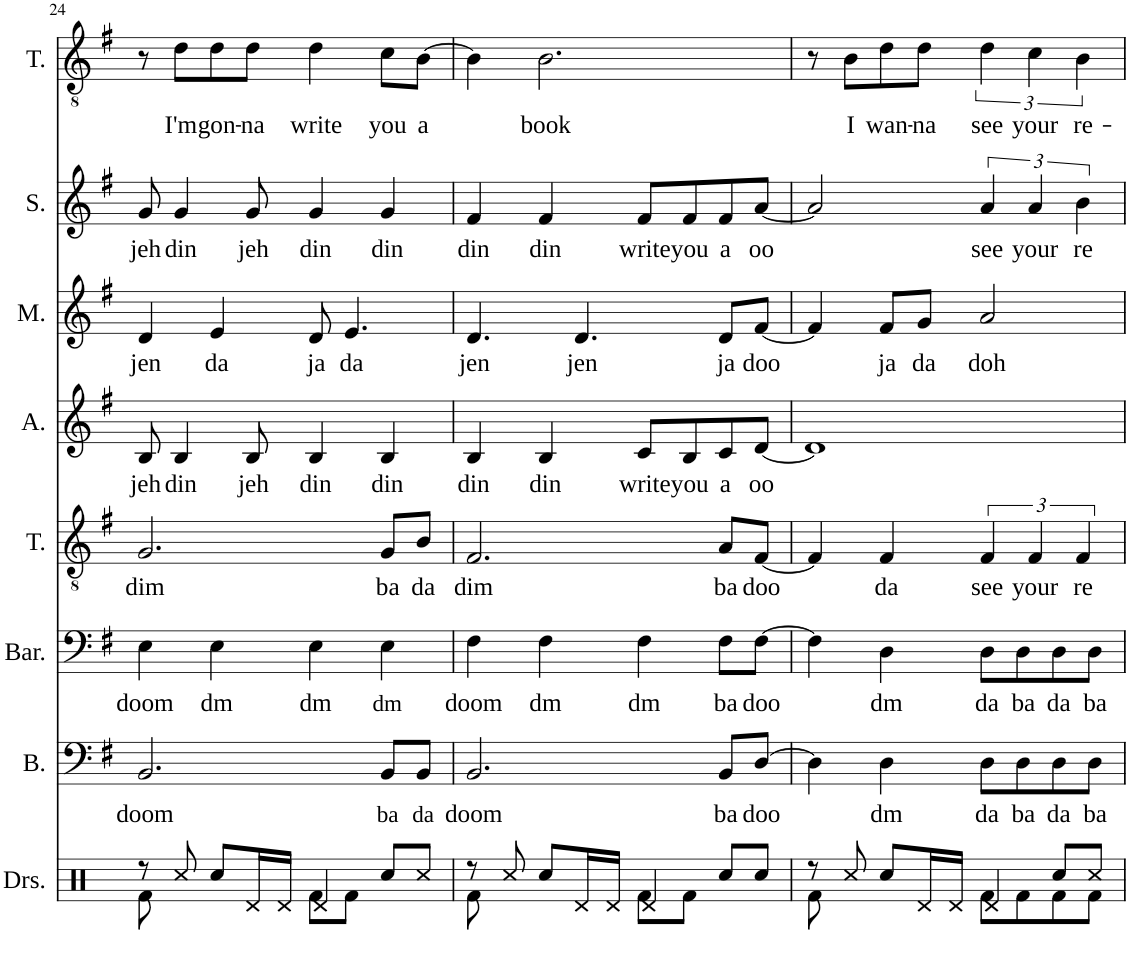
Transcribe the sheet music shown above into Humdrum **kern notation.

**kern	**kern	**text	**kern	**text	**kern	**text	**kern	**text	**kern	**text	**kern	**text	**kern	**text
*part8	*part7	*part7	*part6	*part6	*part5	*part5	*part4	*part4	*part3	*part3	*part2	*part2	*part1	*part1
*staff8	*staff7	*staff7	*staff6	*staff6	*staff5	*staff5	*staff4	*staff4	*staff3	*staff3	*staff2	*staff2	*staff1	*staff1
*I"Drumset	*I"Bass	*	*I"Baritone	*	*I"Tenor	*	*I"Alto	*	*I"Mezzo	*	*I"Soprano	*	*I"Tenor	*
*I'Drs.	*I'B.	*	*I'Bar.	*	*I'T.	*	*I'A.	*	*I'M.	*	*I'S.	*	*I'T.	*
!!LO:PB:g=z
*clefX	*clefF4	*	*clefF4	*	*clefGv2	*	*clefG2	*	*clefG2	*	*clefG2	*	*clefGv2	*
*k[]	*k[f#]	*	*k[f#]	*	*k[f#]	*	*k[f#]	*	*k[f#]	*	*k[f#]	*	*k[f#]	*
*M4/4	*M4/4	*	*M4/4	*	*M4/4	*	*M4/4	*	*M4/4	*	*M4/4	*	*M4/4	*
=24	=24	=24	=24	=24	=24	=24	=24	=24	=24	=24	=24	=24	=24	=24
*^	*	*	*	*	*	*	*	*	*	*	*	*	*	*
!	!	!	!LO:LY:b	!	!LO:LY:b	!	!LO:LY:b	!	!LO:LY:b	!	!LO:LY:b	!	!LO:LY:b	!	!
8r	8Rf\	2.BB/	doom	4E\	doom	2.G/	dim	8B/	jeh	4d/	jen	8g/	jeh	8r	.
!	!	!	!	!	!	!	!	!	!LO:LY:b	!	!	!	!LO:LY:b	!	!LO:LY:b
8Rcc/	4.ryy	.	.	.	.	.	.	4B/	din	.	.	4g/	din	8d\L	I'm
!	!	!	!	!	!LO:LY:b	!	!	!	!	!	!LO:LY:b	!	!	!	!LO:LY:b
8Rcc/L	.	.	.	4E\	dm	.	.	.	.	4e/	da	.	.	8d\	gon-
!	!	!	!	!	!	!	!	!	!LO:LY:b	!	!	!	!LO:LY:b	!	!LO:LY:b
16Rd/L	.	.	.	.	.	.	.	8B/	jeh	.	.	8g/	jeh	8d\J	-na
16Rd/JJ	.	.	.	.	.	.	.	.	.	.	.	.	.	.	.
!	!	!	!	!	!LO:LY:b	!	!	!	!LO:LY:b	!	!LO:LY:b	!	!LO:LY:b	!	!LO:LY:b
4Rd/	8Rf\L	.	.	4E\	dm	.	.	4B/	din	8d/	ja	4g/	din	4d\	write
!	!	!	!	!	!	!	!	!	!	!	!LO:LY:b	!	!	!	!
.	8Rf\J	.	.	.	.	.	.	.	.	4.e/	da	.	.	.	.
!	!	!	!LO:LY:b	!	!LO:LY:b	!	!LO:LY:b	!	!LO:LY:b	!	!	!	!LO:LY:b	!	!LO:LY:b
8Rcc/L	4ryy	8BB/L	ba	4E\	dm	8G/L	ba	4B/	din	.	.	4g/	din	8c\L	you
!	!	!	!LO:LY:b	!	!	!	!LO:LY:b	!	!	!	!	!	!	!	!LO:LY:b
8Rcc/J	.	8BB/J	da	.	.	8B/J	da	.	.	.	.	.	.	[8B\J	a
=25	=25	=25	=25	=25	=25	=25	=25	=25	=25	=25	=25	=25	=25	=25	=25
!	!	!	!LO:LY:b	!	!LO:LY:b	!	!LO:LY:b	!	!LO:LY:b	!	!LO:LY:b	!	!LO:LY:b	!	!
8r	8Rf\	2.BB/	doom	4F#\	doom	2.F#/	dim	4B/	din	4.d/	jen	4f#/	din	4B\]	.
8Rcc/	4.ryy	.	.	.	.	.	.	.	.	.	.	.	.	.	.
!	!	!	!	!	!LO:LY:b	!	!	!	!LO:LY:b	!	!	!	!LO:LY:b	!	!LO:LY:b
8Rcc/L	.	.	.	4F#\	dm	.	.	4B/	din	.	.	4f#/	din	2.B\	book
!	!	!	!	!	!	!	!	!	!	!	!LO:LY:b	!	!	!	!
16Rd/L	.	.	.	.	.	.	.	.	.	4.d/	jen	.	.	.	.
16Rd/JJ	.	.	.	.	.	.	.	.	.	.	.	.	.	.	.
!	!	!	!	!	!LO:LY:b	!	!	!	!LO:LY:b	!	!	!	!LO:LY:b	!	!
4Rd/	8Rf\L	.	.	4F#\	dm	.	.	8c/L	write	.	.	8f#/L	write	.	.
!	!	!	!	!	!	!	!	!	!LO:LY:b	!	!	!	!LO:LY:b	!	!
.	8Rf\J	.	.	.	.	.	.	8B/	you	.	.	8f#/	you	.	.
!	!	!	!LO:LY:b	!	!LO:LY:b	!	!LO:LY:b	!	!LO:LY:b	!	!LO:LY:b	!	!LO:LY:b	!	!
8Rcc/L	4ryy	8BB/L	ba	8F#\L	ba	8A/L	ba	8c/	a	8d/L	ja	8f#/	a	.	.
!	!	!	!LO:LY:b	!	!LO:LY:b	!	!LO:LY:b	!	!LO:LY:b	!	!LO:LY:b	!	!LO:LY:b	!	!
8Rcc/J	.	[8D/J	doo	[8F#\J	doo	[8F#/J	doo	[8d/J	oo	[8f#/J	doo	[8a/J	oo	.	.
=26	=26	=26	=26	=26	=26	=26	=26	=26	=26	=26	=26	=26	=26	=26	=26
8r	8Rf\	4D\]	.	4F#\]	.	4F#/]	.	1d]	.	4f#/]	.	2a/]	.	8r	.
!	!	!	!	!	!	!	!	!	!	!	!	!	!	!	!LO:LY:b
8Rcc/	4.ryy	.	.	.	.	.	.	.	.	.	.	.	.	8B\L	I
!	!	!	!LO:LY:b	!	!LO:LY:b	!	!LO:LY:b	!	!	!	!LO:LY:b	!	!	!	!LO:LY:b
8Rcc/L	.	4D\	dm	4D\	dm	4F#/	da	.	.	8f#/L	ja	.	.	8d\	wan-
!	!	!	!	!	!	!	!	!	!	!	!LO:LY:b	!	!	!	!LO:LY:b
16Rd/L	.	.	.	.	.	.	.	.	.	8g/J	da	.	.	8d\J	-na
16Rd/JJ	.	.	.	.	.	.	.	.	.	.	.	.	.	.	.
!	!	!	!LO:LY:b	!	!LO:LY:b	!	!LO:LY:b	!	!	!	!LO:LY:b	!	!LO:LY:b	!	!LO:LY:b
4Rd/	8Rf\L	8D\L	da	8D\L	da	6F#/	see	.	.	2a/	doh	6a/	see	6d\	see
!	!	!	!LO:LY:b	!	!LO:LY:b	!	!	!	!	!	!	!	!	!	!
.	8Rf\	8D\	ba	8D\	ba	.	.	.	.	.	.	.	.	.	.
!	!	!	!	!	!	!	!LO:LY:b	!	!	!	!	!	!LO:LY:b	!	!LO:LY:b
.	.	.	.	.	.	6F#/	your	.	.	.	.	6a/	your	6c\	your
!	!	!	!LO:LY:b	!	!LO:LY:b	!	!	!	!	!	!	!	!	!	!
8Rcc/L	8Rf\	8D\	da	8D\	da	.	.	.	.	.	.	.	.	.	.
!	!	!	!	!	!	!	!LO:LY:b	!	!	!	!	!	!LO:LY:b	!	!LO:LY:b
.	.	.	.	.	.	6F#/	re	.	.	.	.	6b\	re	6B\	re-
!	!	!	!LO:LY:b	!	!LO:LY:b	!	!	!	!	!	!	!	!	!	!
8Rcc/J	8Rf\J	8D\J	ba	8D\J	ba	.	.	.	.	.	.	.	.	.	.
*v	*v	*	*	*	*	*	*	*	*	*	*	*	*	*	*
=	=	=	=	=	=	=	=	=	=	=	=	=	=	=
*-	*-	*-	*-	*-	*-	*-	*-	*-	*-	*-	*-	*-	*-	*-
